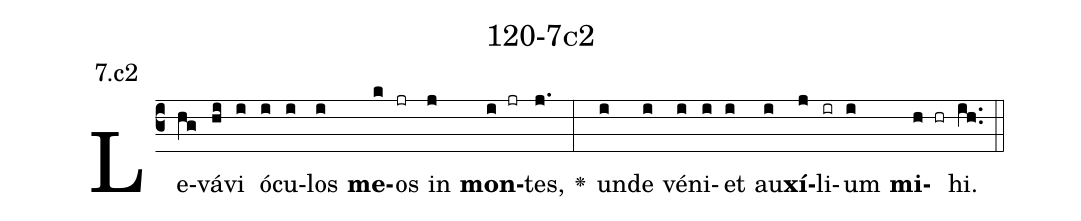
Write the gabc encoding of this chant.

name: 120-7c2;
annotation: 7.c2;
%%
(c3)Le(hg)vá(hi)vi(i) ó(i)cu(i)los(i) <b>me</b>(k)os(jr) in(j) <b>mon</b>(i jr)tes,(j.) <v>\greheightstar</v>(:) un(i)de(i) vé(i)ni(i)et(i) au(i)<b>xí</b>(j)li(ir)um(i) <b>mi</b>(h hr)hi.(ih..) (::)


%E(i) u(i) o(j) u(i) a(h) e.(ih..) (::)
